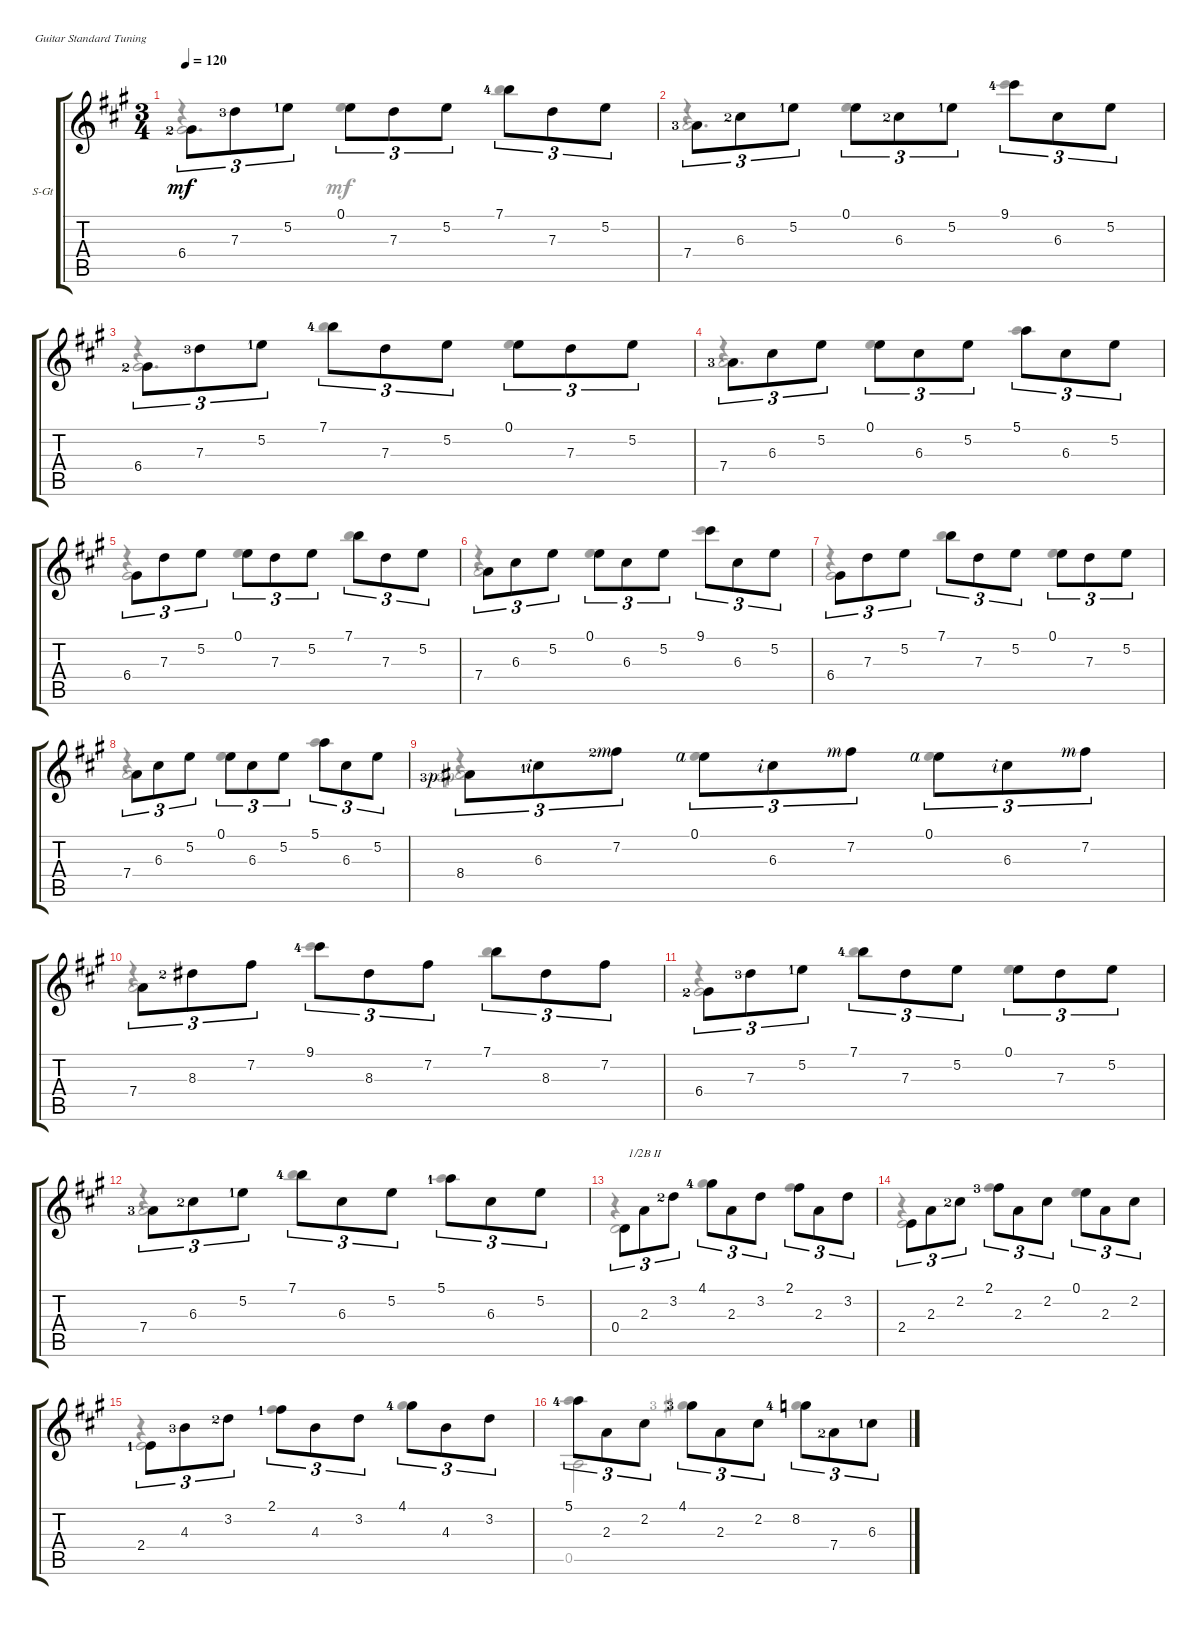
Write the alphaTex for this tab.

\defaultSystemsLayout 4
\bracketExtendMode groupsimilarinstruments
\firstSystemTrackNameOrientation horizontal
\otherSystemsTrackNameOrientation horizontal
\track ("Steel Guitar" "S-Gt") {instrument acousticguitarsteel}
\staff {score tabs}
\tuning (E4 B3 G3 D3 A2 E2)
\voice
\ts (3 4)
\tempo 120
\clef g2
\ks a
6.4{lf 3}.8{tu (3 2) dy mf} 7.3{lf 4}.8{tu (3 2)} 5.2{lf 2}.8{tu (3 2)} 0.1.8{tu (3 2) beam invert} 7.3.8{tu (3 2)} 5.2.8{tu (3 2)} 7.1{lf 5}.8{tu (3 2) beam invert} 7.3.8{tu (3 2)} 5.2.8{tu (3 2)} |
7.4{lf 4}.8{tu (3 2)} 6.3{lf 3}.8{tu (3 2)} 5.2{lf 2}.8{tu (3 2)} 0.1.8{tu (3 2) beam invert} 6.3{lf 3}.8{tu (3 2)} 5.2{lf 2}.8{tu (3 2)} 9.1{lf 5}.8{tu (3 2) beam invert} 6.3.8{tu (3 2)} 5.2.8{tu (3 2)} |
6.4{lf 3}.8{tu (3 2)} 7.3{lf 4}.8{tu (3 2)} 5.2{lf 2}.8{tu (3 2)} 7.1{lf 5}.8{tu (3 2) beam invert} 7.3.8{tu (3 2)} 5.2.8{tu (3 2)} 0.1.8{tu (3 2) beam invert} 7.3.8{tu (3 2)} 5.2.8{tu (3 2)} |
7.4{lf 4}.8{tu (3 2)} 6.3.8{tu (3 2)} 5.2.8{tu (3 2)} 0.1.8{tu (3 2) beam invert} 6.3.8{tu (3 2)} 5.2.8{tu (3 2)} 5.1.8{tu (3 2) beam invert} 6.3.8{tu (3 2)} 5.2.8{tu (3 2)} |
6.4.8{tu (3 2)} 7.3.8{tu (3 2)} 5.2.8{tu (3 2)} 0.1.8{tu (3 2) beam invert} 7.3.8{tu (3 2)} 5.2.8{tu (3 2)} 7.1.8{tu (3 2) beam invert} 7.3.8{tu (3 2)} 5.2.8{tu (3 2)} |
7.4.8{tu (3 2)} 6.3.8{tu (3 2)} 5.2.8{tu (3 2)} 0.1.8{tu (3 2) beam invert} 6.3.8{tu (3 2)} 5.2.8{tu (3 2)} 9.1.8{tu (3 2) beam invert} 6.3.8{tu (3 2)} 5.2.8{tu (3 2)} |
6.4.8{tu (3 2)} 7.3.8{tu (3 2)} 5.2.8{tu (3 2)} 7.1.8{tu (3 2) beam invert} 7.3.8{tu (3 2)} 5.2.8{tu (3 2)} 0.1.8{tu (3 2) beam invert} 7.3.8{tu (3 2)} 5.2.8{tu (3 2)} |
7.4.8{tu (3 2)} 6.3.8{tu (3 2)} 5.2.8{tu (3 2)} 0.1.8{tu (3 2) beam invert} 6.3.8{tu (3 2)} 5.2.8{tu (3 2)} 5.1.8{tu (3 2) beam invert} 6.3.8{tu (3 2)} 5.2.8{tu (3 2)} |
8.4{lf 4 rf 1}.8{tu (3 2)} 6.3{lf 2 rf 2}.8{tu (3 2)} 7.2{lf 3 rf 3}.8{tu (3 2)} 0.1{rf 4}.8{tu (3 2) beam invert} 6.3{rf 2}.8{tu (3 2)} 7.2{rf 3}.8{tu (3 2)} 0.1{rf 4}.8{tu (3 2) beam invert} 6.3{rf 2}.8{tu (3 2)} 7.2{rf 3}.8{tu (3 2)} |
7.4.8{tu (3 2)} 8.3{lf 3}.8{tu (3 2)} 7.2.8{tu (3 2)} 9.1{lf 5}.8{tu (3 2) beam invert} 8.3.8{tu (3 2)} 7.2.8{tu (3 2)} 7.1.8{tu (3 2) beam invert} 8.3.8{tu (3 2)} 7.2.8{tu (3 2)} |
6.4{lf 3}.8{tu (3 2)} 7.3{lf 4}.8{tu (3 2)} 5.2{lf 2}.8{tu (3 2)} 7.1{lf 5}.8{tu (3 2) beam invert} 7.3.8{tu (3 2)} 5.2.8{tu (3 2)} 0.1.8{tu (3 2) beam invert} 7.3.8{tu (3 2)} 5.2.8{tu (3 2)} |
7.4{lf 4}.8{tu (3 2)} 6.3{lf 3}.8{tu (3 2)} 5.2{lf 2}.8{tu (3 2)} 7.1{lf 5}.8{tu (3 2) beam invert} 6.3.8{tu (3 2)} 5.2.8{tu (3 2)} 5.1{lf 2}.8{tu (3 2) beam invert} 6.3.8{tu (3 2)} 5.2.8{tu (3 2)} |
0.4.8{tu (3 2)} 2.3.8{tu (3 2) barre (2 half)} 3.2{lf 3}.8{tu (3 2)} 4.1{lf 5}.8{tu (3 2) beam invert} 2.3.8{tu (3 2)} 3.2.8{tu (3 2)} 2.1.8{tu (3 2) beam invert} 2.3.8{tu (3 2)} 3.2.8{tu (3 2)} |
2.4.8{tu (3 2)} 2.3.8{tu (3 2)} 2.2{lf 3}.8{tu (3 2)} 2.1{lf 4}.8{tu (3 2) beam invert} 2.3.8{tu (3 2)} 2.2.8{tu (3 2)} 0.1.8{tu (3 2) beam invert} 2.3.8{tu (3 2)} 2.2.8{tu (3 2)} |
2.4{lf 2}.8{tu (3 2)} 4.3{lf 4}.8{tu (3 2)} 3.2{lf 3}.8{tu (3 2)} 2.1{lf 2}.8{tu (3 2) beam invert} 4.3.8{tu (3 2)} 3.2.8{tu (3 2)} 4.1{lf 5}.8{tu (3 2) beam invert} 4.3.8{tu (3 2)} 3.2.8{tu (3 2)} |
5.1{lf 5}.8{tu (3 2)} 2.3.8{tu (3 2)} 2.2.8{tu (3 2)} 4.1{lf 4}.8{tu (3 2) beam invert} 2.3.8{tu (3 2)} 2.2.8{tu (3 2)} 8.2{lf 5}.8{tu (3 2) beam invert} 7.4{lf 3}.8{tu (3 2)} 6.3{lf 2}.8{tu (3 2)}
\voice
\clef g2
\ottava regular
\simile none
\ks a
r.4{dy mf} 0.1.4 7.1{lf 5}.4 |
r.4 0.1.4 9.1{lf 5}.4 |
r.4 7.1{lf 5}.4 0.1.4 |
r.4 0.1.4 5.1.4 |
r.4 0.1.4 7.1.4 |
r.4 0.1.4 9.1.4 |
r.4 7.1.4 0.1.4 |
r.4 0.1.4 5.1.4 |
r.4 0.1{rf 4}.4 0.1{rf 4}.4 |
r.4 9.1{lf 5}.4 7.1.4 |
r.4 7.1{lf 5}.4 0.1.4 |
r.4 7.1{lf 5}.4 5.1{lf 2}.4 |
r.4 4.1{lf 5}.4 2.1.4 |
r.4 2.1{lf 4}.4 0.1.4 |
r.4 2.1{lf 2}.4 4.1{lf 5}.4 |
5.1{lf 5}.4 4.1{lf 4}.4 8.2{lf 5}.4
\voice
\clef g2
\ottava regular
\simile none
\ks a
6.4{lf 3}.2{d dy mf} |
7.4{lf 4}.2{d} |
6.4{lf 3}.2{d} |
7.4{lf 4}.2{d} |
6.4.2 |
7.4.2 |
6.4.2 |
7.4.2 |
8.4{lf 4 rf 1}.2 |
7.4.2 |
6.4{lf 3}.2 |
7.4{lf 4}.2 |
0.4.2 |
2.4.2 |
2.4{lf 2}.2 |
0.5.2
